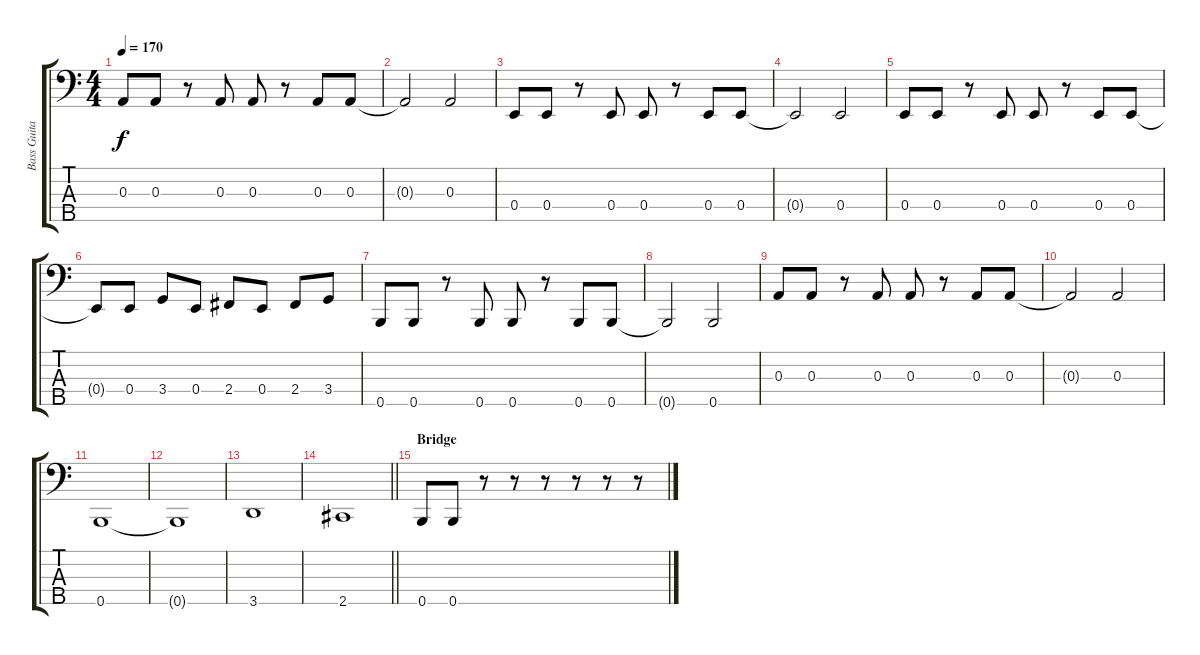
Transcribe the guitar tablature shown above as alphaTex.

\track ("Bass Guitar" "Bass Guita") {instrument electricbassfinger}
\staff {score tabs}
\tuning (G2 D2 A1 E1 B0) {hide}
\ts (4 4)
\tempo 170
\clef f4
\ks c
0.3.8{dy f} 0.3.8 r.8 0.3.8 0.3.8 r.8 0.3.8 0.3.8 |
0.3{t}.2 0.3.2 |
0.4.8 0.4.8 r.8 0.4.8 0.4.8 r.8 0.4.8 0.4.8 |
0.4{t}.2 0.4.2 |
0.4.8 0.4.8 r.8 0.4.8 0.4.8 r.8 0.4.8 0.4.8 |
0.4{t}.8 0.4.8 3.4.8 0.4.8 2.4.8 0.4.8 2.4.8 3.4.8 |
0.5.8 0.5.8 r.8 0.5.8 0.5.8 r.8 0.5.8 0.5.8 |
0.5{t}.2 0.5.2 |
0.3.8 0.3.8 r.8 0.3.8 0.3.8 r.8 0.3.8 0.3.8 |
0.3{t}.2 0.3.2 |
0.5.1 |
0.5{t}.1 |
3.5.1 |
\barLineRight lightlight
2.5.1 |
\section ("" "Bridge")
0.5.8 0.5.8 r.8 r.8 r.8 r.8 r.8 r.8
